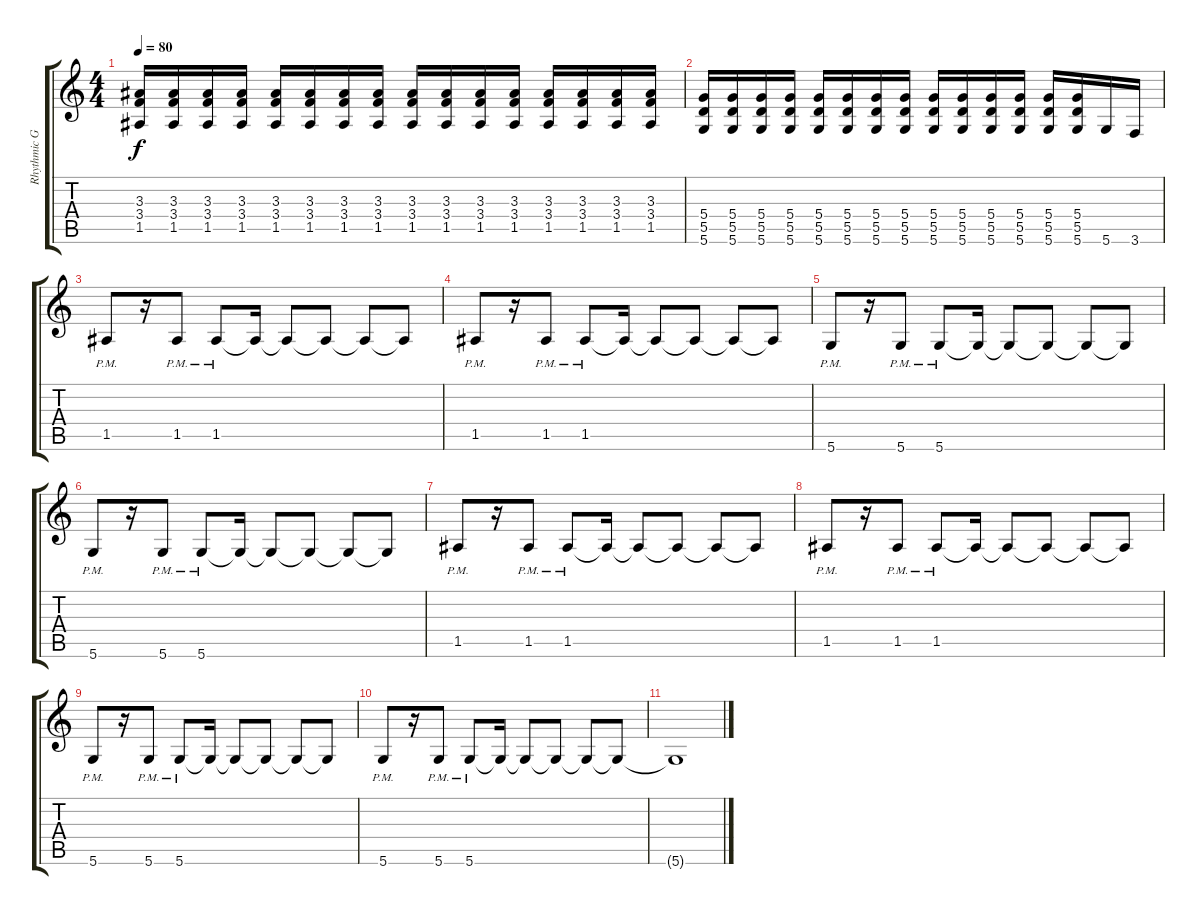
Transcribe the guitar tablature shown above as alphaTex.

\track ("Rhythmic Guitar" "Rhythmic G") {instrument distortionguitar}
\staff {score tabs}
\tuning (E4 B3 G3 D3 A2 D2) {hide}
\ts (4 4)
\tempo 80
\clef g2
\ks c
(3.3 3.4 1.5).16{dy f} (3.3 3.4 1.5).16 (3.3 3.4 1.5).16 (3.3 3.4 1.5).16 (3.3 3.4 1.5).16 (3.3 3.4 1.5).16 (3.3 3.4 1.5).16 (3.3 3.4 1.5).16 (3.3 3.4 1.5).16 (3.3 3.4 1.5).16 (3.3 3.4 1.5).16 (3.3 3.4 1.5).16 (3.3 3.4 1.5).16 (3.3 3.4 1.5).16 (3.3 3.4 1.5).16 (3.3 3.4 1.5).16 |
(5.4 5.5 5.6).16 (5.4 5.5 5.6).16 (5.4 5.5 5.6).16 (5.4 5.5 5.6).16 (5.4 5.5 5.6).16 (5.4 5.5 5.6).16 (5.4 5.5 5.6).16 (5.4 5.5 5.6).16 (5.4 5.5 5.6).16 (5.4 5.5 5.6).16 (5.4 5.5 5.6).16 (5.4 5.5 5.6).16 (5.4 5.5 5.6).16 (5.4 5.5 5.6).16 5.6.16 3.6.16 |
1.5{pm}.8 r.16 1.5{pm}.8 1.5{pm}.8 1.5{t}.16 1.5{t}.8 1.5{t}.8 1.5{t}.8 1.5{t}.8 |
1.5{pm}.8 r.16 1.5{pm}.8 1.5{pm}.8 1.5{t}.16 1.5{t}.8 1.5{t}.8 1.5{t}.8 1.5{t}.8 |
5.6{pm}.8 r.16 5.6{pm}.8 5.6{pm}.8 5.6{t}.16 5.6{t}.8 5.6{t}.8 5.6{t}.8 5.6{t}.8 |
5.6{pm}.8 r.16 5.6{pm}.8 5.6{pm}.8 5.6{t}.16 5.6{t}.8 5.6{t}.8 5.6{t}.8 5.6{t}.8 |
1.5{pm}.8 r.16 1.5{pm}.8 1.5{pm}.8 1.5{t}.16 1.5{t}.8 1.5{t}.8 1.5{t}.8 1.5{t}.8 |
1.5{pm}.8 r.16 1.5{pm}.8 1.5{pm}.8 1.5{t}.16 1.5{t}.8 1.5{t}.8 1.5{t}.8 1.5{t}.8 |
5.6{pm}.8 r.16 5.6{pm}.8 5.6{pm}.8 5.6{t}.16 5.6{t}.8 5.6{t}.8 5.6{t}.8 5.6{t}.8 |
5.6{pm}.8 r.16 5.6{pm}.8 5.6{pm}.8 5.6{t}.16 5.6{t}.8 5.6{t}.8 5.6{t}.8 5.6{t}.8 |
5.6{t}.1
